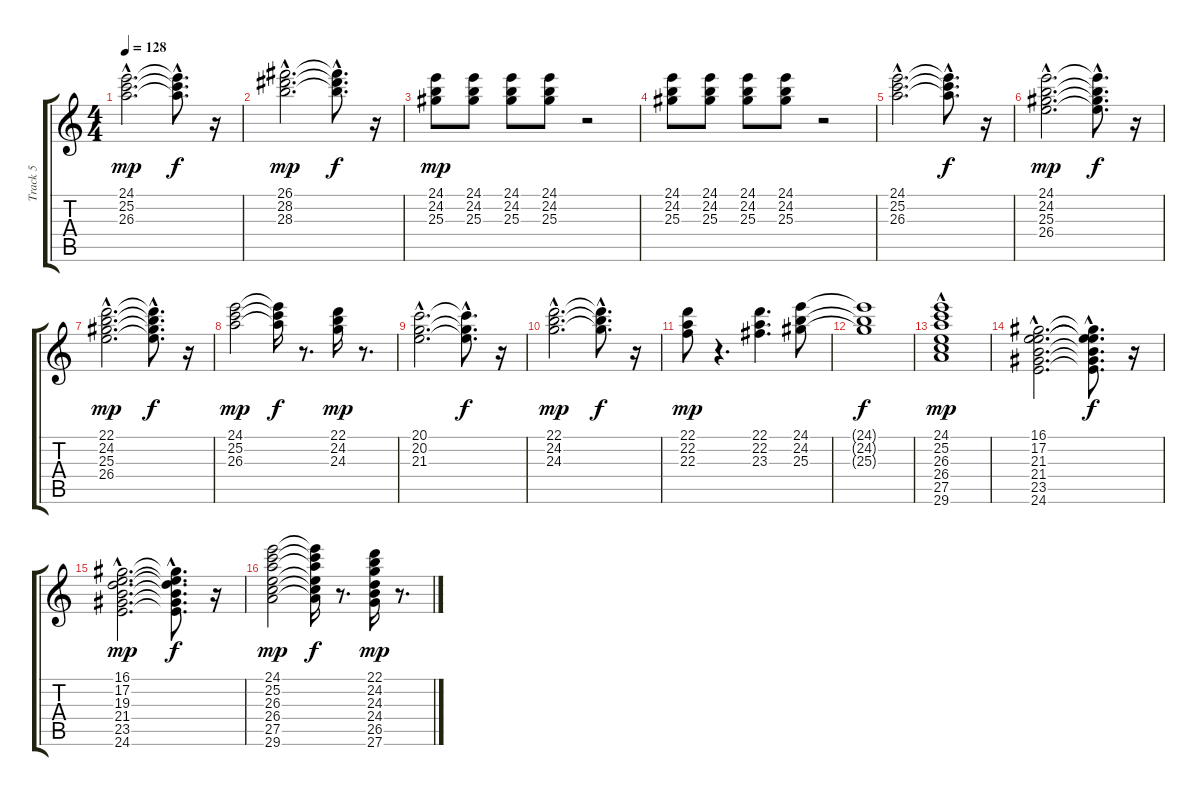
\track ("Track 5" "Track 5") {instrument rockorgan}
\staff {score tabs}
\tuning (E4 B3 G3 D3 A2 E2) {hide}
\ts (4 4)
\tempo 128
\clef g2
\ks c
(24.1{hac} 25.2{hac} 26.3{hac}).2{d dy mp} (24.1{hac t} 25.2{hac t} 26.3{hac t}).8{d dy f} r.16 |
(26.1{hac} 28.2{hac} 28.3{hac}).2{d dy mp} (26.1{hac t} 28.2{hac t} 28.3{hac t}).8{d dy f} r.16 |
(24.1 24.2 25.3).8{dy mp} (24.1 24.2 25.3).8 (24.1 24.2 25.3).8 (24.1 24.2 25.3).8 r.2 |
(24.1 24.2 25.3).8 (24.1 24.2 25.3).8 (24.1 24.2 25.3).8 (24.1 24.2 25.3).8 r.2 |
(24.1{hac} 25.2{hac} 26.3{hac}).2{d} (24.1{hac t} 25.2{hac t} 26.3{hac t}).8{d dy f} r.16 |
(24.1{hac} 24.2{hac} 25.3{hac} 26.4{hac}).2{d dy mp} (24.1{hac t} 24.2{hac t} 25.3{hac t} 26.4{hac t}).8{d dy f} r.16 |
(22.1{hac} 24.2{hac} 25.3{hac} 26.4{hac}).2{d dy mp} (22.1{hac t} 24.2{hac t} 25.3{hac t} 26.4{hac t}).8{d dy f} r.16 |
(24.1 25.2 26.3).2{dy mp} (24.1{t} 25.2{t} 26.3{t}).16{dy f} r.8{d} (22.1 24.2 24.3).16{dy mp} r.8{d} |
(20.1{hac} 20.2{hac} 21.3{hac}).2{d} (20.1{hac t} 20.2{hac t} 21.3{hac t}).8{d dy f} r.16 |
(22.1{hac} 24.2{hac} 24.3{hac}).2{d dy mp} (22.1{hac t} 24.2{hac t} 24.3{hac t}).8{d dy f} r.16 |
(22.1 22.2 22.3).8{dy mp} r.4{d} (22.1 22.2 23.3).4{d} (24.1 24.2 25.3).8 |
(24.1{t} 24.2{t} 25.3{t}).1{dy f} |
(24.1 25.2{hac} 26.3{hac} 26.4{hac} 27.5{hac} 29.6{hac}).1{dy mp} |
(16.1{hac} 17.2{hac} 21.3{hac} 21.4{hac} 23.5{hac} 24.6{hac}).2{d} (16.1{hac t} 17.2{hac t} 21.3{hac t} 21.4{hac t} 23.5{hac t} 24.6{hac t}).8{d dy f} r.16 |
(16.1{hac} 17.2{hac} 19.3{hac} 21.4{hac} 23.5{hac} 24.6{hac}).2{d dy mp} (16.1{hac t} 17.2{hac t} 19.3{hac t} 21.4{hac t} 23.5{hac t} 24.6{hac t}).8{d dy f} r.16 |
(24.1 25.2 26.3 26.4 27.5 29.6).2{dy mp} (24.1{t} 25.2{t} 26.3{t} 26.4{t} 27.5{t} 29.6{t}).16{dy f} r.8{d} (22.1 24.2 24.3 24.4 26.5 27.6).16{dy mp} r.8{d}
